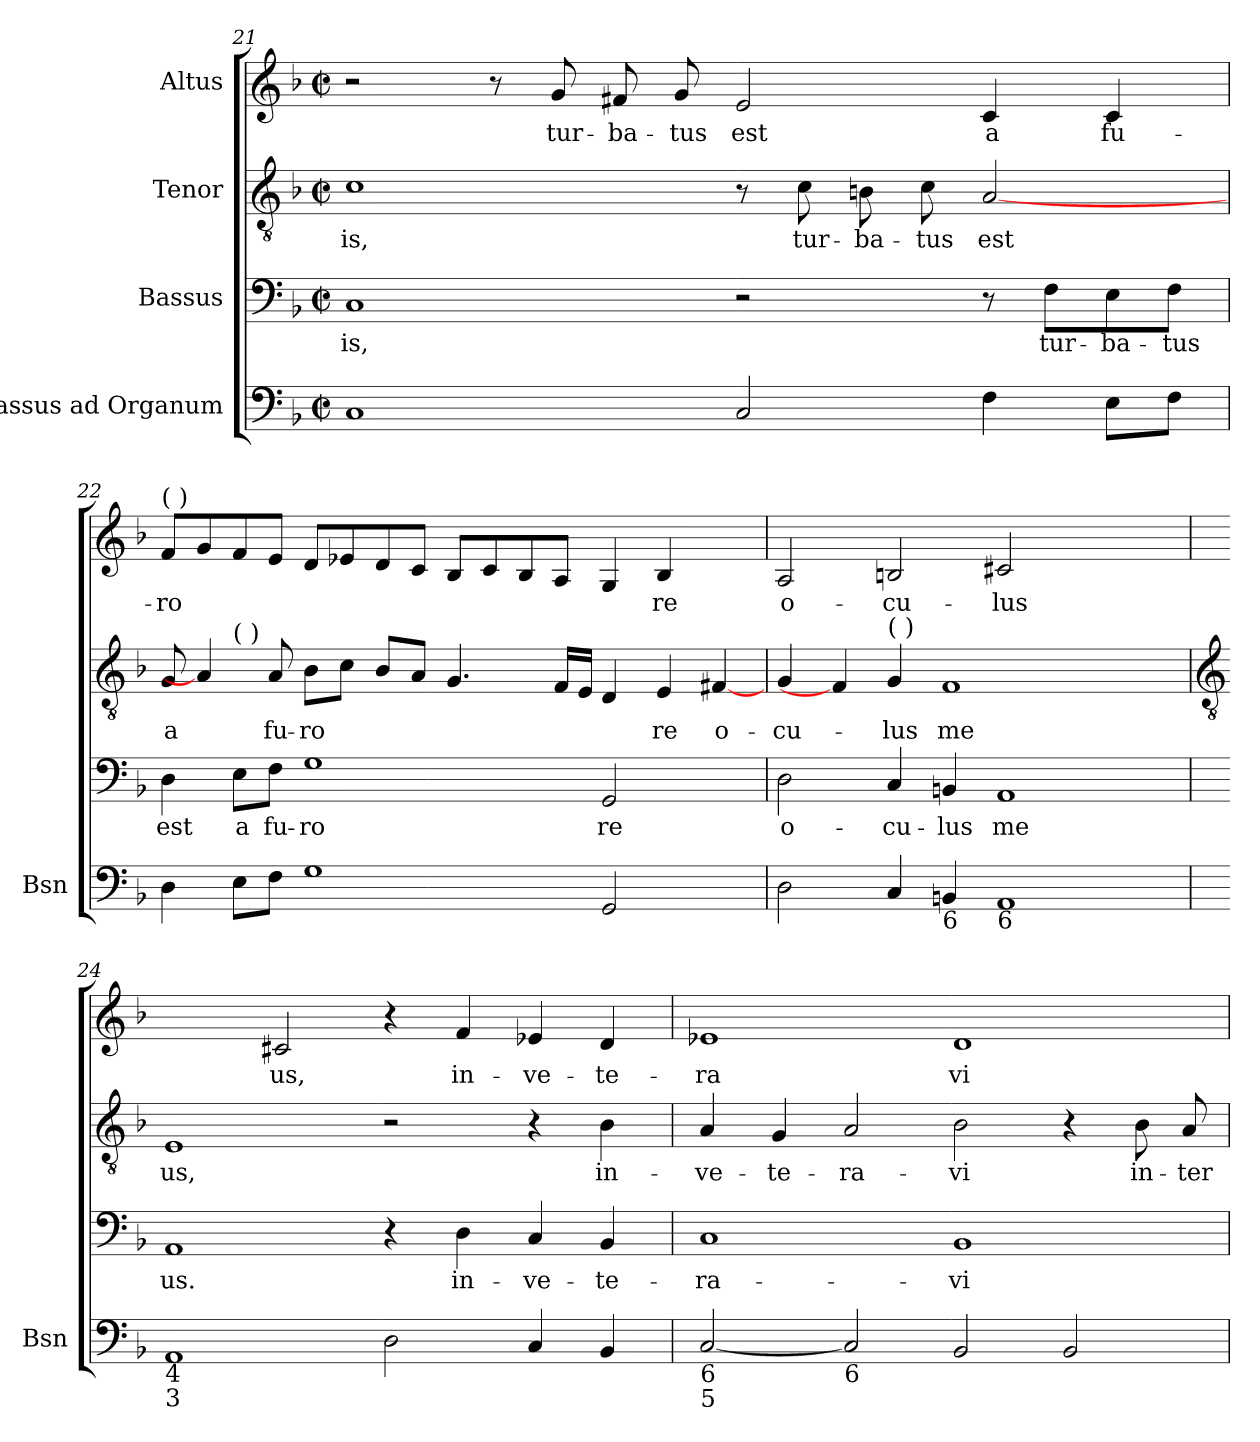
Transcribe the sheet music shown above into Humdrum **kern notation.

**kern	**kern	**text	**kern	**text	**kern	**text
*part4	*part3	*part3	*part2	*part2	*part1	*part1
*staff4	*staff3	*staff3	*staff2	*staff2	*staff1	*staff1
*I"Bassus ad Organum	*I"Bassus	*	*I"Tenor	*	*I"Altus	*
*I'Bsn	*	*	*	*	*	*
!!LO:LB:g=z
*clefF4	*clefF4	*	*clefGv2	*	*clefG2	*
*k[b-]	*k[b-]	*	*k[b-]	*	*k[b-]	*
*F:	*F:	*	*F:	*	*F:	*
*M4/2	*M4/2	*	*M4/2	*	*M4/2	*
*met(c|)	*met(c|)	*	*met(c|)	*	*met(c|)	*
=21	=21	=21	=21	=21	=21	=21
!	!	!LO:LY:b	!	!LO:LY:b	!	!
1C	1C	is,	1c	is,	2r	.
.	.	.	.	.	8r	.
!	!	!	!	!	!	!LO:LY:b
.	.	.	.	.	8g	tur-
!	!	!	!	!	!	!LO:LY:b
.	.	.	.	.	8f#X	-ba-
!	!	!	!	!	!	!LO:LY:b
.	.	.	.	.	8g	-tus
!	!	!	!	!	!	!LO:LY:b
2C	2r	.	8r	.	2e	est
!	!	!	!	!LO:LY:b	!	!
.	.	.	8c	tur-	.	.
!	!	!	!	!LO:LY:b	!	!
.	.	.	8Bn	-ba-	.	.
!	!	!	!	!LO:LY:b	!	!
.	.	.	8c	-tus	.	.
!	!	!	!	!LO:LY:b	!	!LO:LY:b
4F	8r	.	[2A	est	4c	a
!	!	!LO:LY:b	!	!	!	!
.	8F\L	tur-	.	.	.	.
!	!	!LO:LY:b	!	!	!	!LO:LY:b
8EL	8E\	-ba-	.	.	4c	fu-
!	!	!LO:LY:b	!	!	!	!
8FJ	8F\J	-tus	.	.	.	.
=22	=22	=22	=22	=22	=22	=22
!	!	!	!	!	!LO:TX:a:t=(  )	!
!	!	!LO:LY:b	!	!LO:LY:b	!	!LO:LY:b
*	*	*	*^	*	*	*
4D	4D	est	8G	4ryy	a	8fL	-ro
.	.	.	4A]	.	.	8g	.
!	!	!	!	!LO:TX:a:t=(  )	!	!	!
!	!	!LO:LY:b	!	!	!	!	!
8EL	8E\L	a	.	0ryy	.	8f	.
!	!	!LO:LY:b	!	!	!LO:LY:b	!	!
8FJ	8F\J	fu-	8A	.	fu-	8eJ	.
!	!	!LO:LY:b	!	!	!LO:LY:b	!	!
1G	1G	-ro	8B-L	.	-ro	8dL	.
.	.	.	8cJ	.	.	8e-X	.
.	.	.	8B-L	.	.	8d	.
.	.	.	8AJ	.	.	8cJ	.
.	.	.	4.G	.	.	8B-L	.
.	.	.	.	.	.	8c	.
.	.	.	.	.	.	8B-	.
.	.	.	16FLL	.	.	8AJ	.
.	.	.	16EJJ	.	.	.	.
!	!	!LO:LY:b	!	!	!	!	!
2GG	2GG	re	4D	.	.	4G	.
!	!	!	!	!	!LO:LY:b	!	!LO:LY:b
.	.	.	4E	.	re	4B-	re
!	!	!	!	!	!LO:LY:b	!	!
4ryy	4ryy	.	[4F#X	.	o-	4ryy	.
=23	=23	=23	=23	=23	=23	=23	=23
!	!	!LO:LY:b	!	!	!LO:LY:b	!	!LO:LY:b
*	*	*	*v	*v	*	*	*
2D	2D	o-	4G	-cu-	2A	o-
.	.	.	4F#]	.	.	.
!	!	!	!LO:TX:a:t=(  )	!	!	!
!	!	!LO:LY:b	!	!LO:LY:b	!	!LO:LY:b
4C	4C	-cu-	4G	-lus	2Bn	-cu-
!LO:TX:b:t=6	!	!	!	!	!	!
!	!	!LO:LY:b	!	!LO:LY:b	!	!
4BBn	4BBn	-lus	1F	me	.	.
!LO:TX:b:t=6	!	!	!	!	!	!
!	!	!LO:LY:b	!	!	!	!LO:LY:b
1AA	1AA	me	.	.	2c#X	-lus
!	!	!	!	!	!	!LO:LY:b
.	.	.	.	.	[2dyy	me
.	.	.	4ryy	.	.	.
!!LO:LB:g=z
=24	=24	=24	=24	=24	=24	=24
*	*	*	*clefGv2	*	*	*
!LO:TX:b:t=4	!	!	!	!	!	!
!LO:TX:b:t=3	!	!	!	!	!	!
!	!	!LO:LY:b	!	!LO:LY:b	!	!
1AA	1AA	us.	1E	us,	2dyy]	.
!	!	!	!	!	!	!LO:LY:b
.	.	.	.	.	2c#X	us,
2D	4r	.	2r	.	4r	.
!	!	!LO:LY:b	!	!	!	!LO:LY:b
.	4D	in-	.	.	4f	in-
!	!	!LO:LY:b	!	!	!	!LO:LY:b
4C	4C	-ve-	4r	.	4e-X	-ve-
!	!	!LO:LY:b	!	!LO:LY:b	!	!LO:LY:b
4BB-	4BB-	-te-	4B-	in-	4d	-te-
=25	=25	=25	=25	=25	=25	=25
!LO:TX:b:t=6	!	!	!	!	!	!
!LO:TX:b:t=5	!	!	!	!	!	!
!	!	!LO:LY:b	!	!LO:LY:b	!	!LO:LY:b
[2C	1C	-ra-	4A	-ve-	1e-X	-ra
!	!	!	!	!LO:LY:b	!	!
.	.	.	4G	-te-	.	.
!LO:TX:b:t=6	!	!	!	!	!	!
!	!	!	!	!LO:LY:b	!	!
2C]	.	.	2A	-ra-	.	.
!	!	!LO:LY:b	!	!LO:LY:b	!	!LO:LY:b
2BB-	1BB-	-vi	2B-	-vi	1d	vi
2BB-	.	.	4r	.	.	.
!	!	!	!	!LO:LY:b	!	!
.	.	.	8B-	in-	.	.
!	!	!	!	!LO:LY:b	!	!
.	.	.	8A	-ter	.	.
=	=	=	=	=	=	=
*-	*-	*-	*-	*-	*-	*-
